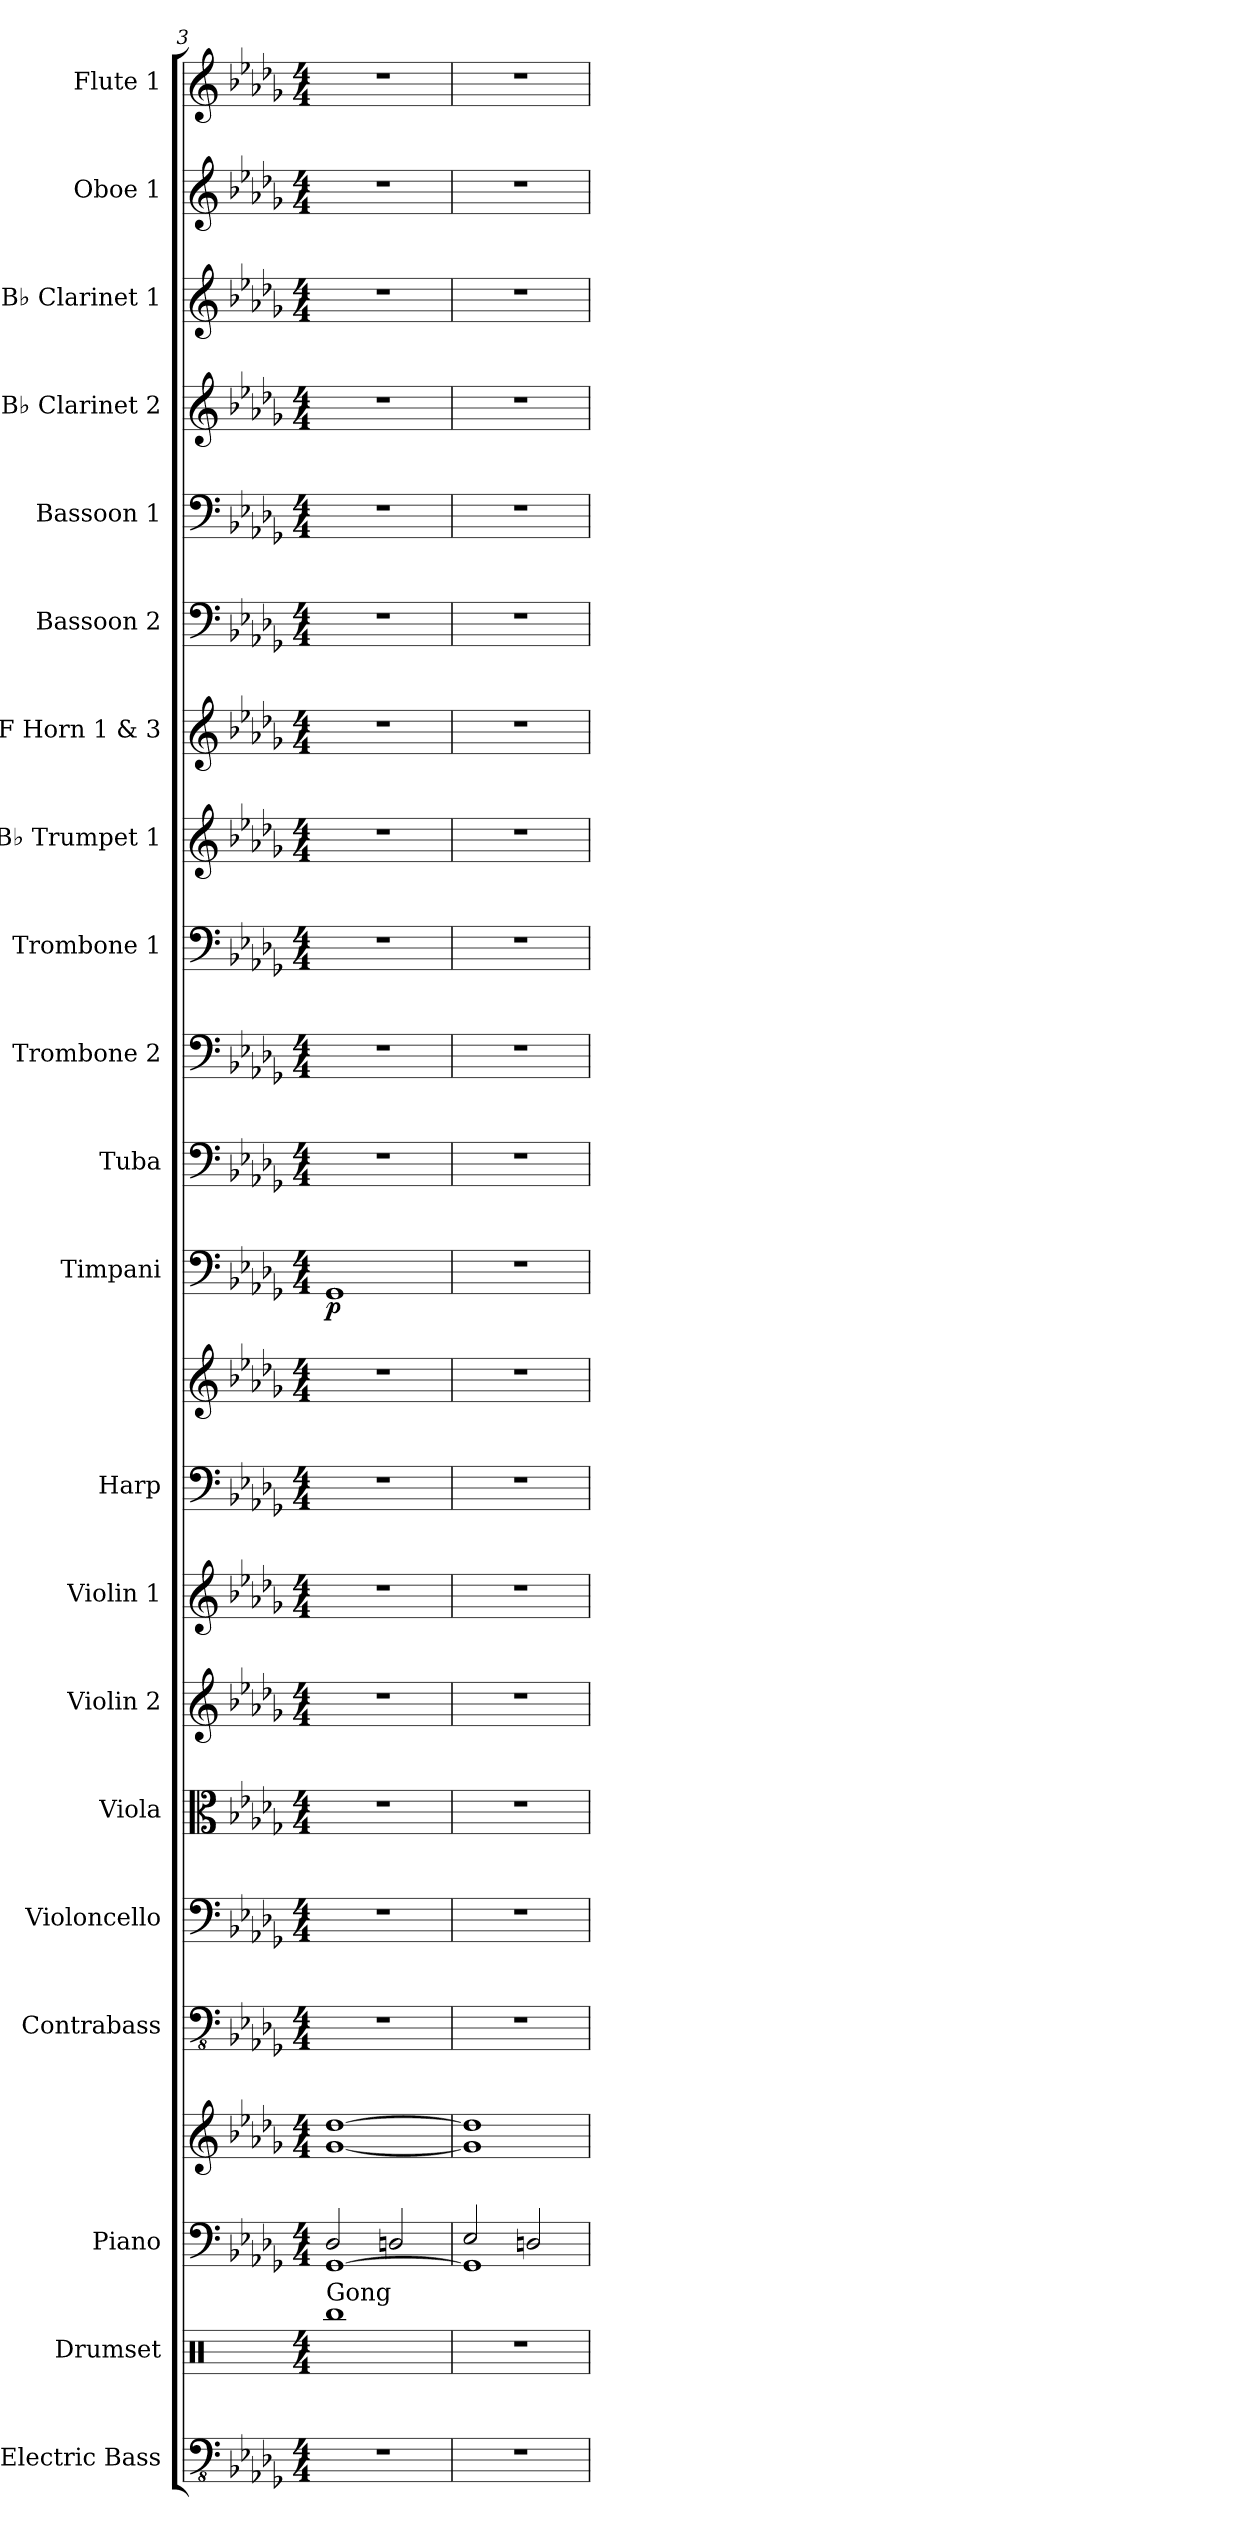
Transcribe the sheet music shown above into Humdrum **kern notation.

**kern	**kern	**kern	**kern	**kern	**kern	**kern	**kern	**kern	**kern	**kern	**kern	**dynam	**kern	**kern	**kern	**kern	**kern	**kern	**kern	**kern	**kern	**kern	**kern
*part21	*part20	*part19	*part19	*part18	*part17	*part16	*part15	*part14	*part13	*part13	*part12	*part12	*part11	*part10	*part9	*part8	*part7	*part6	*part5	*part4	*part3	*part2	*part1
*staff23	*staff22	*staff21	*staff20	*staff19	*staff18	*staff17	*staff16	*staff15	*staff14	*staff13	*staff12	*staff12	*staff11	*staff10	*staff9	*staff8	*staff7	*staff6	*staff5	*staff4	*staff3	*staff2	*staff1
*I"Electric Bass	*I"Drumset	*I"Piano	*	*I"Contrabass	*I"Violoncello	*I"Viola	*I"Violin 2	*I"Violin 1	*I"Harp	*	*I"Timpani	*	*I"Tuba	*I"Trombone 2	*I"Trombone 1	*I"B♭ Trumpet 1	*I"F Horn 1 &amp; 3	*I"Bassoon 2	*I"Bassoon 1	*I"B♭ Clarinet 2	*I"B♭ Clarinet 1	*I"Oboe 1	*I"Flute 1
*I'El. B.	*I'Drs.	*I'Pno.	*	*I'Cb.	*I'Vc.	*I'Vla.	*I'Vln. 2	*I'Vln. 1	*I'Hrp.	*	*I'Timp.	*	*I'Tba.	*I'Tbn. 2	*I'Tbn. 1	*I'B♭ Tpt. 1	*I'F Hn. 1 3	*I'Bsn. 2	*I'Bsn. 1	*I'B♭ Cl. 2	*I'B♭ Cl. 1	*I'Ob. 1	*I'Fl. 1
*clefFv4	*clefX	*clefF4	*clefG2	*clefFv4	*clefF4	*clefC3	*clefG2	*clefG2	*clefF4	*clefG2	*clefF4	*	*clefF4	*clefF4	*clefF4	*clefG2	*clefG2	*clefF4	*clefF4	*clefG2	*clefG2	*clefG2	*clefG2
*	*	*	*	*ITrd7c12	*	*	*	*	*	*	*	*	*	*	*	*ITrd1c2	*ITrd4c7	*	*	*ITrd1c2	*ITrd1c2	*	*
*k[b-e-a-d-g-]	*k[]	*k[b-e-a-d-g-]	*k[b-e-a-d-g-]	*k[b-e-a-d-g-]	*k[b-e-a-d-g-]	*k[b-e-a-d-g-]	*k[b-e-a-d-g-]	*k[b-e-a-d-g-]	*k[b-e-a-d-g-]	*k[b-e-a-d-g-]	*k[b-e-a-d-g-]	*	*k[b-e-a-d-g-]	*k[b-e-a-d-g-]	*k[b-e-a-d-g-]	*k[b-e-a-d-g-c-f-]	*k[b-e-a-d-g-c-]	*k[b-e-a-d-g-]	*k[b-e-a-d-g-]	*k[b-e-a-d-g-c-f-]	*k[b-e-a-d-g-c-f-]	*k[b-e-a-d-g-]	*k[b-e-a-d-g-]
*M4/4	*M4/4	*M4/4	*M4/4	*M4/4	*M4/4	*M4/4	*M4/4	*M4/4	*M4/4	*M4/4	*M4/4	*	*M4/4	*M4/4	*M4/4	*M4/4	*M4/4	*M4/4	*M4/4	*M4/4	*M4/4	*M4/4	*M4/4
=3	=3	=3	=3	=3	=3	=3	=3	=3	=3	=3	=3	=3	=3	=3	=3	=3	=3	=3	=3	=3	=3	=3	=3
*	*	*^	*	*	*	*	*	*	*	*	*	*	*	*	*	*	*	*	*	*	*	*	*
!	!LO:TX:a:t=Gong	!	!	!	!	!	!	!	!	!	!	!	!	!	!	!	!	!	!	!	!	!	!	!
!	!	!	!	!	!	!	!	!	!	!	!	!	!LO:DY:b	!	!	!	!	!	!	!	!	!	!	!
1r	1Rbb	[1GG-	2D-/	[1g- [1dd-	1r	1r	1r	1r	1r	1r	1r	1GG-	p	1r	1r	1r	1r	1r	1r	1r	1r	1r	1r	1r
.	.	.	2Dn/	.	.	.	.	.	.	.	.	.	.	.	.	.	.	.	.	.	.	.	.	.
=4	=4	=4	=4	=4	=4	=4	=4	=4	=4	=4	=4	=4	=4	=4	=4	=4	=4	=4	=4	=4	=4	=4	=4	=4
1r	1r	1GG-]	2E-/	1g-] 1dd-]	1r	1r	1r	1r	1r	1r	1r	1r	.	1r	1r	1r	1r	1r	1r	1r	1r	1r	1r	1r
.	.	.	2Dn/	.	.	.	.	.	.	.	.	.	.	.	.	.	.	.	.	.	.	.	.	.
*	*	*v	*v	*	*	*	*	*	*	*	*	*	*	*	*	*	*	*	*	*	*	*	*	*
=	=	=	=	=	=	=	=	=	=	=	=	=	=	=	=	=	=	=	=	=	=	=	=
*-	*-	*-	*-	*-	*-	*-	*-	*-	*-	*-	*-	*-	*-	*-	*-	*-	*-	*-	*-	*-	*-	*-	*-
